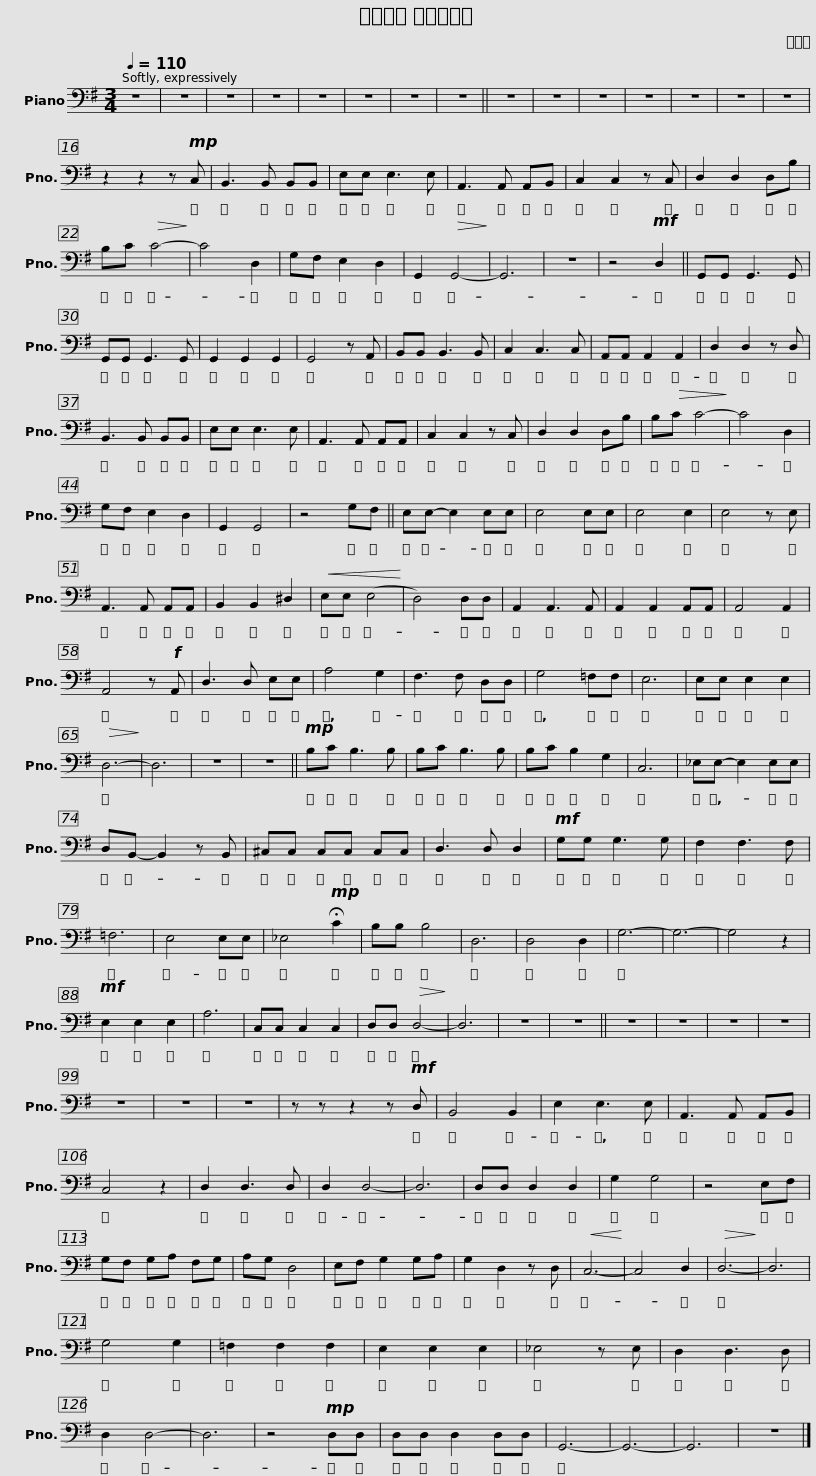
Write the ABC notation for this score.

X:1
L:1/8
Q:1/4=110
M:3/4
I:linebreak $
K:G
V:1 bass
V:1
 z6 | z6 | z6 | z6 |$ z6 | %5
 z6 | z6 | z6 ||$ z6 | z6 | %10
 z6 | z6 |$ z6 | z6 | z6 | %15
 z2 z2 z!mp! C, |$ B,,3 B,, B,,B,, | E,E, E,3 E, | A,,3 A,, A,,B,, | C,2 C,2 z C, |$ %20
 D,2 D,2 D,B, | B,C!>(! C4-!>)! | C4 D,2 | G,F, E,2 D,2 |$ G,,2!>(! G,,4-!>)! | %25
 G,,6 | z6 | z4!mf! D,2 ||$ G,,G,, G,,3 G,, | G,,G,, G,,3 G,, | %30
 G,,2 G,,2 G,,2 | G,,4 z A,, |$ B,,B,, B,,3 B,, | C,2 C,3 C, | A,,A,, A,,2 A,,2 | %35
 D,2 D,2 z D, |$ B,,3 B,, B,,B,, | E,E, E,3 E, | A,,3 A,, A,,A,, | C,2 C,2 z C, |$ %40
 D,2 D,2 D,B, | B,!>(!C C4-!>)! | C4 D,2 | G,F, E,2 D,2 |$ G,,2 G,,4 | %45
 z4 G,F, || E,E,- E,2 E,E, | E,4 E,E, |$ E,4 E,2 | E,4 z E, | %50
 A,,3 A,, A,,A,, | B,,2 B,,2 ^D,2 |$!<(! E,E, (E,4!<)! | D,4) D,D, | A,,2 A,,3 A,, | %55
 A,,2 A,,2 A,,A,, |$ A,,4 A,,2 | A,,4 z!f! A,, | D,3 D, E,E, | A,4 G,2 |$ %60
 F,3 F, D,D, | G,4 =F,F, | E,6 | E,E, E,2 E,2 |$!>(! D,6-!>)! | %65
 D,6 | z6 | z6 ||$!mp! B,C B,3 B, | B,C B,3 B, | %70
 B,C B,2 G,2 | C,6 |$ _E,E,- E,2 E,E, | D,B,,- B,,2 z B,, | ^C,C, C,C, C,C, | %75
 D,3 D, D,2 |$!mf! G,G, G,3 G, | F,2 F,3 F, | =F,6 | E,4 E,E, |$ %80
 _E,4!mp! !fermata!C2 | B,B, B,4 | D,6 | D,4 D,2 |$ G,6- | %85
 G,6- | G,4 z2 |!mf! E,2 E,2 E,2 |$ A,6 | C,C, C,2 C,2 | %90
 D,D,!>(! D,4-!>)! | D,6 |$ z6 | z6 || z6 | %95
 z6 |$ z6 | z6 | z6 | z6 |$ %100
 z6 | z z z2 z!mf! D, | B,,4 B,,2 | E,2 E,3 E, |$ A,,3 A,, A,,B,, | %105
 C,4 z2 | D,2 D,3 D, | D,2 D,4- |$ D,6 | D,D, D,2 D,2 | %110
 G,2 G,4 | z4 E,F, |$ G,F, G,A, F,G, | A,G, D,4 | E,F, G,2 G,A, | %115
 G,2 D,2 z D, |$!<(! C,6-!<)! | C,4 D,2 |!>(! D,6-!>)! | D,6 |$ %120
 G,4 G,2 | =F,2 F,2 F,2 | E,2 E,2 E,2 | _E,4 z E, |$ D,2 D,3 D, | %125
 D,2 D,4- | D,6 | z4!mp! D,D, |$ D,D, D,2 D,D, | G,,6- | %130
 G,,6- | G,,6 |$ z6 |] %133
